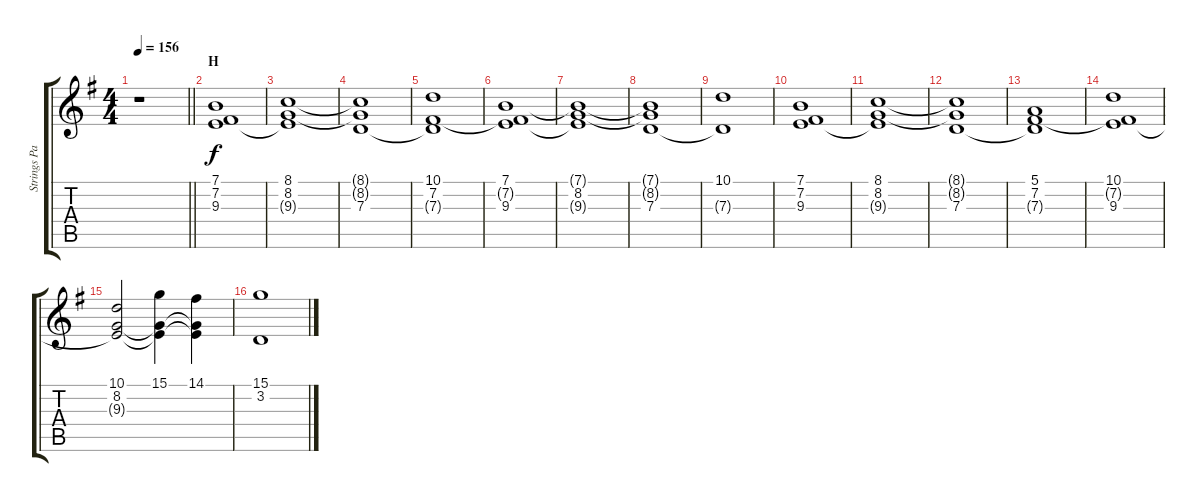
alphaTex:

\track ("Strings Pad I" "Strings Pa") {instrument stringensemble1}
\staff {score tabs}
\tuning (E4 B3 G3 D3 A2 E2) {hide}
\ts (4 4)
\tempo 156
\clef g2
\barLineRight lightlight
\ks g
r.1{dy f} |
\section ("" "H")
(7.1 7.2 9.3).1 |
(8.1 8.2 9.3{t}).1 |
(8.1{t} 8.2{t} 7.3).1 |
(10.1 7.2 7.3{t}).1 |
(7.1 7.2{t} 9.3).1 |
(7.1{t} 8.2 9.3{t}).1 |
(7.1{t} 8.2{t} 7.3).1 |
(10.1 7.3{t}).1 |
(7.1 7.2 9.3).1 |
(8.1 8.2 9.3{t}).1 |
(8.1{t} 8.2{t} 7.3).1 |
(5.1 7.2 7.3{t}).1 |
(10.1 7.2{t} 9.3).1 |
(10.1 8.2 9.3{t}).2 (15.1 8.2{t} 9.3{t}).4 (14.1 8.2{t} 9.3{t}).4 |
(15.1 3.2).1
